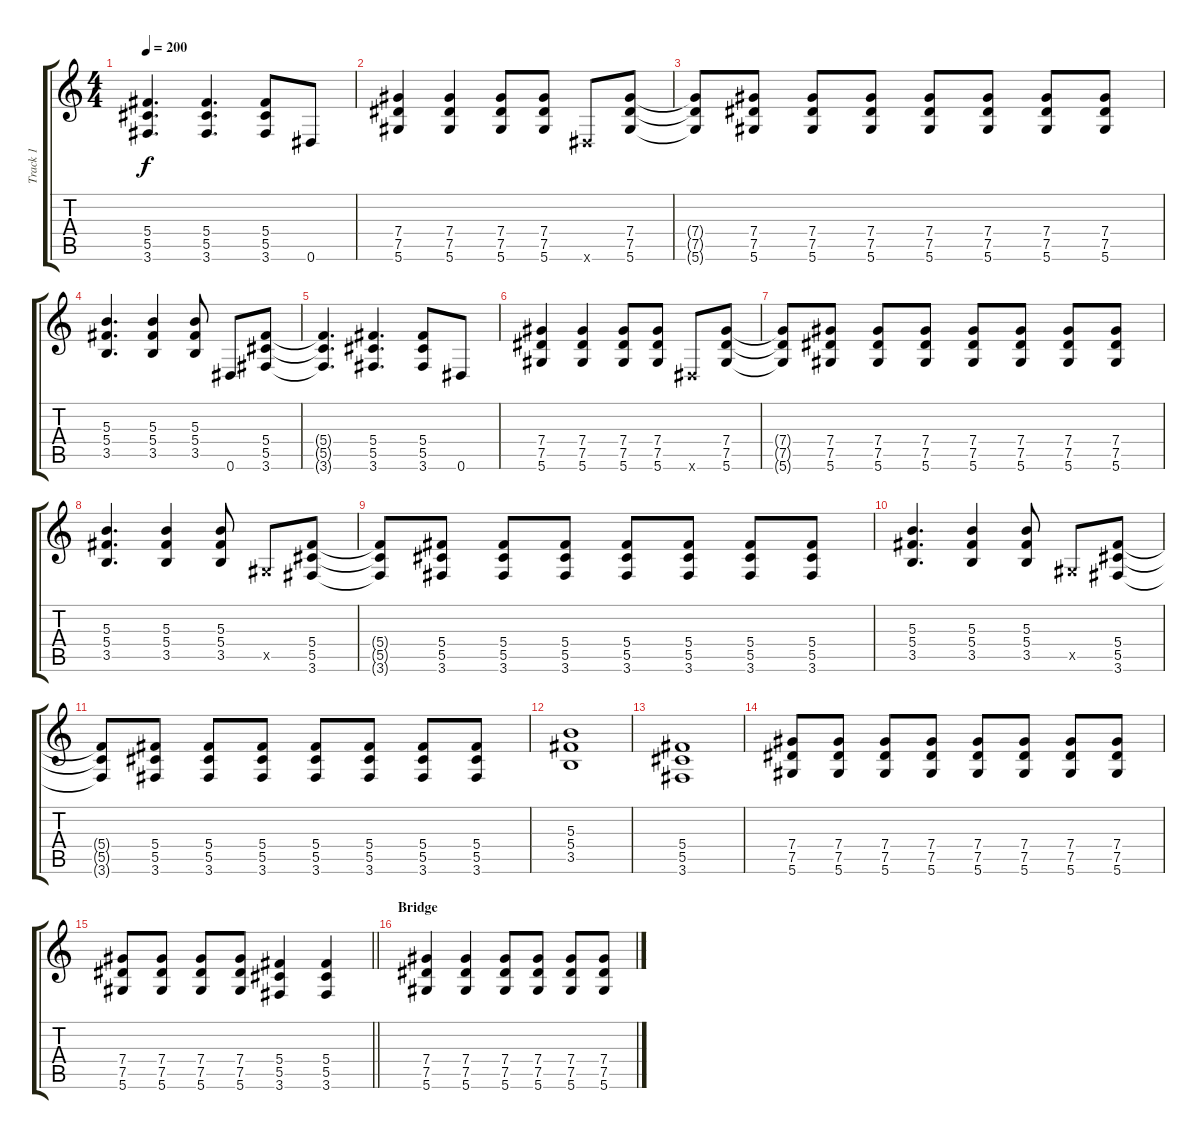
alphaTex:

\track ("Track 1" "Track 1") {instrument distortionguitar}
\staff {score tabs}
\tuning (Eb4 Bb3 Gb3 Db3 Ab2 Eb2) {hide}
\ts (4 4)
\tempo 200
\clef g2
\ks c
(5.4{t} 5.5{t} 3.6{t}).4{d dy f} (5.4 5.5 3.6).4{d} (5.4 5.5 3.6).8 0.6.8 |
(7.4 7.5 5.6).4 (7.4 7.5 5.6).4 (7.4 7.5 5.6).8 (7.4 7.5 5.6).8 0.6{x}.8 (7.4 7.5 5.6).8 |
(7.4{t} 7.5{t} 5.6{t}).8 (7.4 7.5 5.6).8 (7.4 7.5 5.6).8 (7.4 7.5 5.6).8 (7.4 7.5 5.6).8 (7.4 7.5 5.6).8 (7.4 7.5 5.6).8 (7.4 7.5 5.6).8 |
(5.3 5.4 3.5).4{d} (5.3 5.4 3.5).4 (5.3 5.4 3.5).8 0.6.8 (5.4 5.5 3.6).8 |
(5.4{t} 5.5{t} 3.6{t}).4{d} (5.4 5.5 3.6).4{d} (5.4 5.5 3.6).8 0.6.8 |
(7.4 7.5 5.6).4 (7.4 7.5 5.6).4 (7.4 7.5 5.6).8 (7.4 7.5 5.6).8 0.6{x}.8 (7.4 7.5 5.6).8 |
(7.4{t} 7.5{t} 5.6{t}).8 (7.4 7.5 5.6).8 (7.4 7.5 5.6).8 (7.4 7.5 5.6).8 (7.4 7.5 5.6).8 (7.4 7.5 5.6).8 (7.4 7.5 5.6).8 (7.4 7.5 5.6).8 |
(5.3 5.4 3.5).4{d} (5.3 5.4 3.5).4 (5.3 5.4 3.5).8 0.5{x}.8 (5.4 5.5 3.6).8 |
(5.4{t} 5.5{t} 3.6{t}).8 (5.4 5.5 3.6).8 (5.4 5.5 3.6).8 (5.4 5.5 3.6).8 (5.4 5.5 3.6).8 (5.4 5.5 3.6).8 (5.4 5.5 3.6).8 (5.4 5.5 3.6).8 |
(5.3 5.4 3.5).4{d} (5.3 5.4 3.5).4 (5.3 5.4 3.5).8 0.5{x}.8 (5.4 5.5 3.6).8 |
(5.4{t} 5.5{t} 3.6{t}).8 (5.4 5.5 3.6).8 (5.4 5.5 3.6).8 (5.4 5.5 3.6).8 (5.4 5.5 3.6).8 (5.4 5.5 3.6).8 (5.4 5.5 3.6).8 (5.4 5.5 3.6).8 |
(5.3 5.4 3.5).1 |
(5.4 5.5 3.6).1 |
(7.4 7.5 5.6).8 (7.4 7.5 5.6).8 (7.4 7.5 5.6).8 (7.4 7.5 5.6).8 (7.4 7.5 5.6).8 (7.4 7.5 5.6).8 (7.4 7.5 5.6).8 (7.4 7.5 5.6).8 |
\barLineRight lightlight
(7.4 7.5 5.6).8 (7.4 7.5 5.6).8 (7.4 7.5 5.6).8 (7.4 7.5 5.6).8 (5.4 5.5 3.6).4 (5.4 5.5 3.6).4 |
\section ("" "Bridge")
(7.4 7.5 5.6).4 (7.4 7.5 5.6).4 (7.4 7.5 5.6).8 (7.4 7.5 5.6).8 (7.4 7.5 5.6).8 (7.4 7.5 5.6).8
